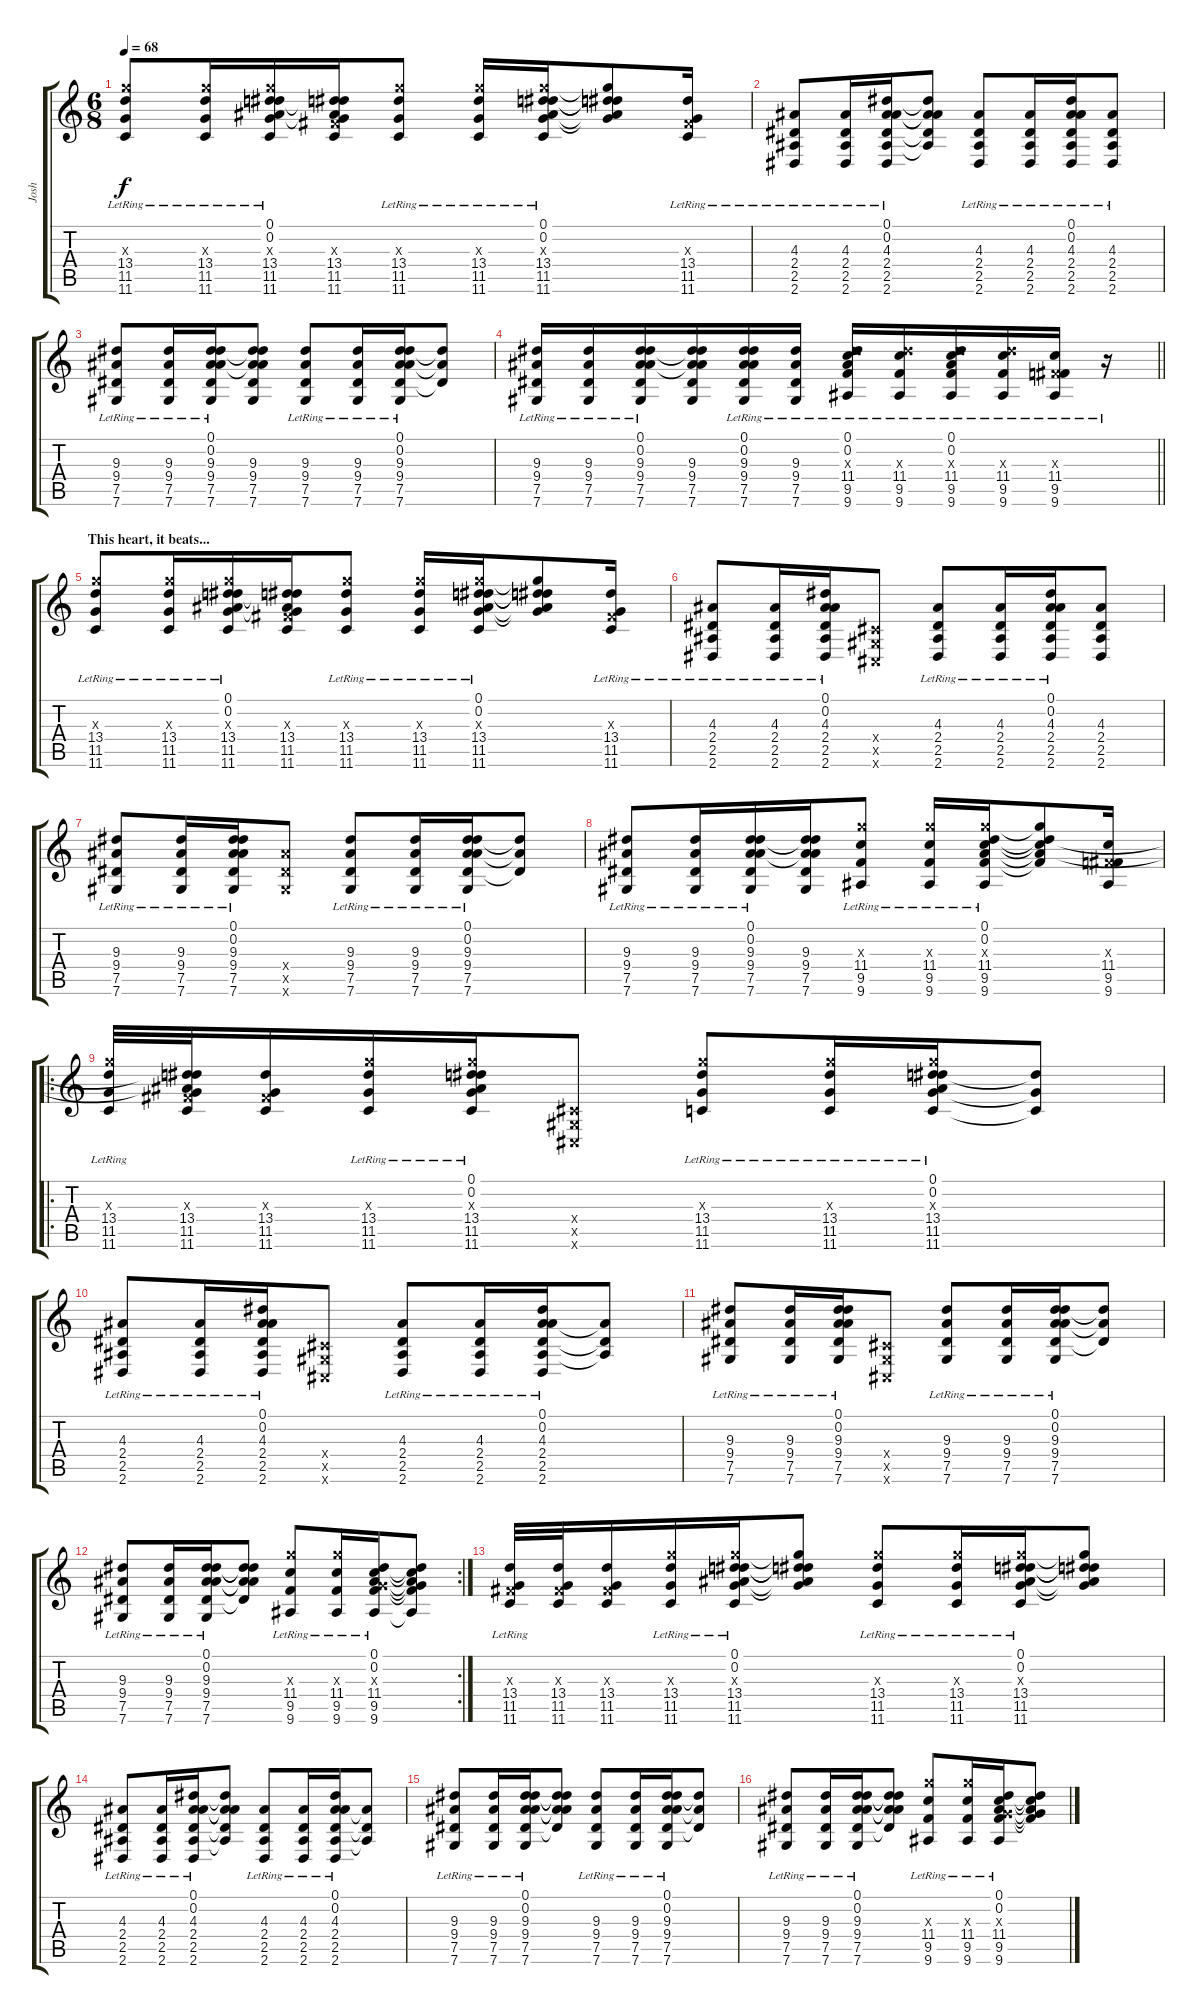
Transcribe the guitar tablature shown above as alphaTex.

\track ("Josh" "Josh") {instrument acousticguitarsteel}
\staff {score tabs}
\tuning (Eb4 Bb3 Gb3 Db3 Ab2 Db2) {hide}
\ts (6 8)
\tempo 68
\clef g2
\ks c
(13.3{x} 13.4{lr} 11.5{lr} 11.6{lr}).8{dy f} (13.3{x} 13.4{lr} 11.5{lr} 11.6{lr}).16 (0.1{lr} 0.2{lr} 13.3{x} 13.4{lr} 11.5{lr} 11.6{lr}).16 (0.1{t} 0.2{t} 0.3{x} 13.4 11.5 11.6).16 (13.3{x} 13.4{lr} 11.5{lr} 11.6{lr}).8 (13.3{x} 13.4{lr} 11.5{lr} 11.6{lr}).16 (0.1{lr} 0.2{lr} 13.3{x} 13.4{lr} 11.5{lr} 11.6{lr}).16 (0.1{t} 0.2{t} 13.3{t} 13.4{t} 11.5{t}).8 (0.3{x} 13.4{lr} 11.5{lr} 11.6{lr}).16 |
(4.3{lr} 2.4{lr} 2.5{lr} 2.6{lr}).8 (4.3{lr} 2.4{lr} 2.5{lr} 2.6{lr}).16 (0.1{lr} 0.2{lr} 4.3{lr} 2.4{lr} 2.5{lr} 2.6{lr}).16 (0.1{t} 0.2{t} 4.3{t} 2.4{t} 2.5{t}).8 (4.3{lr} 2.4{lr} 2.5{lr} 2.6{lr}).8 (4.3{lr} 2.4{lr} 2.5{lr} 2.6{lr}).16 (0.1{lr} 0.2{lr} 4.3{lr} 2.4{lr} 2.5{lr} 2.6{lr}).16 (4.3{lr} 2.4{lr} 2.5{lr} 2.6{lr}).8 |
(9.3{lr} 9.4{lr} 7.5{lr} 7.6{lr}).8 (9.3{lr} 9.4{lr} 7.5{lr} 7.6{lr}).16 (0.1{lr} 0.2{lr} 9.3{lr} 9.4{lr} 7.5{lr} 7.6{lr}).16 (0.1{t} 0.2{t} 9.3 9.4 7.5 7.6).8 (9.3{lr} 9.4{lr} 7.5{lr} 7.6{lr}).8 (9.3{lr} 9.4{lr} 7.5{lr} 7.6{lr}).16 (0.1{lr} 0.2{lr} 9.3{lr} 9.4{lr} 7.5{lr} 7.6{lr}).16 (9.3{t} 9.4{t} 7.5{t}).8 |
\barLineRight lightlight
(9.3{lr} 9.4{lr} 7.5{lr} 7.6{lr}).16 (9.3{lr} 9.4{lr} 7.5{lr} 7.6{lr}).16 (0.1{lr} 0.2{lr} 9.3{lr} 9.4{lr} 7.5{lr} 7.6{lr}).16 (0.1{t} 0.2{t} 9.3 9.4 7.5 7.6).16 (0.1 0.2 9.3{lr} 9.4{lr} 7.5{lr} 7.6{lr}).16 (9.3 9.4{lr} 7.5{lr} 7.6{lr}).16 (0.1 0.2 9.3{x} 11.4{lr} 9.5{lr} 9.6{lr}).16 (9.3{x} 11.4{lr} 9.5{lr} 9.6{lr}).16 (0.1 0.2 9.3{x} 11.4{lr} 9.5{lr} 9.6{lr}).16 (9.3{x} 11.4{lr} 9.5{lr} 9.6{lr}).16 (0.3{x} 11.4{lr} 9.5{lr} 9.6{lr}).16 r.16 |
\section ("" "This heart, it beats...")
(13.3{x} 13.4{lr} 11.5{lr} 11.6{lr}).8 (13.3{x} 13.4{lr} 11.5{lr} 11.6{lr}).16 (0.1{lr} 0.2{lr} 13.3{x} 13.4{lr} 11.5{lr} 11.6{lr}).16 (0.1{t} 0.2{t} 0.3{x} 13.4 11.5 11.6).16 (13.3{x} 13.4{lr} 11.5{lr} 11.6{lr}).8 (13.3{x} 13.4{lr} 11.5{lr} 11.6{lr}).16 (0.1{lr} 0.2{lr} 13.3{x} 13.4{lr} 11.5{lr} 11.6{lr}).16 (0.1{t} 0.2{t} 13.3{t} 13.4{t} 11.5{t}).8 (0.3{x} 13.4{lr} 11.5{lr} 11.6{lr}).16 |
(4.3{lr} 2.4{lr} 2.5{lr} 2.6{lr}).8 (4.3{lr} 2.4{lr} 2.5{lr} 2.6{lr}).16 (0.1{lr} 0.2{lr} 4.3{lr} 2.4{lr} 2.5{lr} 2.6{lr}).16 (0.4{x} 0.5{x} 0.6{x}).8 (4.3{lr} 2.4{lr} 2.5{lr} 2.6{lr}).8 (4.3{lr} 2.4{lr} 2.5{lr} 2.6{lr}).16 (0.1{lr} 0.2{lr} 4.3{lr} 2.4{lr} 2.5{lr} 2.6{lr}).16 (4.3 2.4 2.5 2.6).8 |
(9.3{lr} 9.4{lr} 7.5{lr} 7.6{lr}).8 (9.3{lr} 9.4{lr} 7.5{lr} 7.6{lr}).16 (0.1{lr} 0.2{lr} 9.3{lr} 9.4{lr} 7.5{lr} 7.6{lr}).16 (9.4{x} 7.5{x} 7.6{x}).8 (9.3{lr} 9.4{lr} 7.5{lr} 7.6{lr}).8 (9.3{lr} 9.4{lr} 7.5{lr} 7.6{lr}).16 (0.1{lr} 0.2{lr} 9.3{lr} 9.4{lr} 7.5{lr} 7.6{lr}).16 (9.3{t} 9.4{t} 7.5{t}).8 |
(9.3 9.4{lr} 7.5{lr} 7.6{lr}).8 (9.3 9.4{lr} 7.5{lr} 7.6{lr}).16 (0.1{lr} 0.2{lr} 9.3 9.4{lr} 7.5{lr} 7.6{lr}).16 (0.1{t} 0.2{t} 9.3 9.4 7.5 7.6).16 (13.3{x} 11.4{lr} 9.5{lr} 9.6{lr}).8 (13.3{x} 11.4{lr} 9.5{lr} 9.6{lr}).16 (0.1{lr} 0.2{lr} 13.3{x} 11.4{lr} 9.5{lr} 9.6{lr}).16 (0.1{t} 0.2{t} 13.3{t} 11.4{t} 9.5{t}).8 (0.3{x} 11.4 9.5 9.6).16 |
\ro
(13.3{x} 13.4{lr} 11.5{lr} 11.6{lr}).32 (0.1{t} 0.2{t} 0.3{x} 13.4 11.5 11.6).32 (0.3{x} 13.4 11.5 11.6).16 (13.3{x} 13.4{lr} 11.5{lr} 11.6{lr}).16 (0.1{lr} 0.2{lr} 13.3{x} 13.4{lr} 11.5{lr} 11.6{lr}).16 (0.4{x} 0.5{x} 0.6{x}).8 (13.3{x} 13.4{lr} 11.5{lr} 11.6{lr}).8 (13.3{x} 13.4{lr} 11.5{lr} 11.6{lr}).16 (0.1{lr} 0.2{lr} 13.3{x} 13.4{lr} 11.5{lr} 11.6{lr}).16 (13.4{t} 11.5{t} 11.6{t}).8 |
(4.3{lr} 2.4{lr} 2.5{lr} 2.6{lr}).8 (4.3{lr} 2.4{lr} 2.5{lr} 2.6{lr}).16 (0.1{lr} 0.2{lr} 4.3{lr} 2.4{lr} 2.5{lr} 2.6{lr}).16 (0.4{x} 0.5{x} 0.6{x}).8 (4.3{lr} 2.4{lr} 2.5{lr} 2.6{lr}).8 (4.3{lr} 2.4{lr} 2.5{lr} 2.6{lr}).16 (0.1{lr} 0.2{lr} 4.3{lr} 2.4{lr} 2.5{lr} 2.6{lr}).16 (4.3{t} 2.4{t} 2.5{t}).8 |
(9.3{lr} 9.4{lr} 7.5{lr} 7.6{lr}).8 (9.3{lr} 9.4{lr} 7.5{lr} 7.6{lr}).16 (0.1{lr} 0.2{lr} 9.3{lr} 9.4{lr} 7.5{lr} 7.6{lr}).16 (0.4{x} 0.5{x} 0.6{x}).8 (9.3{lr} 9.4{lr} 7.5{lr} 7.6{lr}).8 (9.3{lr} 9.4{lr} 7.5{lr} 7.6{lr}).16 (0.1{lr} 0.2{lr} 9.3{lr} 9.4{lr} 7.5{lr} 7.6{lr}).16 (9.3{t} 9.4{t} 7.5{t}).8 |
\rc 2
(9.3{lr} 9.4{lr} 7.5{lr} 7.6{lr}).8 (9.3{lr} 9.4{lr} 7.5{lr} 7.6{lr}).16 (0.1{lr} 0.2{lr} 9.3{lr} 9.4{lr} 7.5{lr} 7.6{lr}).16 (0.1{t} 0.2{t} 9.3{t} 9.4{t} 7.5{t}).8 (13.3{x} 11.4{lr} 9.5{lr} 9.6{lr}).8 (13.3{x} 11.4{lr} 9.5{lr} 9.6{lr}).16 (0.1{lr} 0.2{lr} 1.3{x} 11.4{lr} 9.5{lr} 9.6{lr}).16 (0.1{t} 0.2{t} 1.3{t} 11.4{t} 9.5{t} 9.6{t}).8 |
(0.3{x} 13.4 11.5 11.6{lr}).32 (0.3{x} 13.4 11.5 11.6).32 (0.3{x} 13.4 11.5 11.6).16 (13.3{x} 13.4{lr} 11.5{lr} 11.6{lr}).16 (0.1{lr} 0.2{lr} 13.3{x} 13.4{lr} 11.5{lr} 11.6{lr}).16 (0.1{t} 0.2{t} 13.3{t} 13.4{t} 11.5{t}).8 (13.3{x} 13.4{lr} 11.5{lr} 11.6{lr}).8 (13.3{x} 13.4{lr} 11.5{lr} 11.6{lr}).16 (0.1{lr} 0.2{lr} 13.3{x} 13.4{lr} 11.5{lr} 11.6{lr}).16 (0.1{t} 0.2{t} 13.3{t} 13.4{t} 11.5{t}).8 |
(4.3{lr} 2.4{lr} 2.5{lr} 2.6{lr}).8 (4.3{lr} 2.4{lr} 2.5{lr} 2.6{lr}).16 (0.1{lr} 0.2{lr} 4.3{lr} 2.4{lr} 2.5{lr} 2.6{lr}).16 (0.1{t} 0.2{t} 4.3{t} 2.4{t} 2.5{t}).8 (4.3{lr} 2.4{lr} 2.5{lr} 2.6{lr}).8 (4.3{lr} 2.4{lr} 2.5{lr} 2.6{lr}).16 (0.1{lr} 0.2{lr} 4.3{lr} 2.4{lr} 2.5{lr} 2.6{lr}).16 (4.3{t} 2.4{t} 2.5{t}).8 |
(9.3{lr} 9.4{lr} 7.5{lr} 7.6{lr}).8 (9.3{lr} 9.4{lr} 7.5{lr} 7.6{lr}).16 (0.1{lr} 0.2{lr} 9.3{lr} 9.4{lr} 7.5{lr} 7.6{lr}).16 (0.1{t} 0.2{t} 9.3{t} 9.4{t} 7.5{t}).8 (9.3{lr} 9.4{lr} 7.5{lr} 7.6{lr}).8 (9.3{lr} 9.4{lr} 7.5{lr} 7.6{lr}).16 (0.1{lr} 0.2{lr} 9.3{lr} 9.4{lr} 7.5{lr} 7.6{lr}).16 (9.3{t} 9.4{t} 7.5{t}).8 |
(9.3{lr} 9.4{lr} 7.5{lr} 7.6{lr}).8 (9.3{lr} 9.4{lr} 7.5{lr} 7.6{lr}).16 (0.1{lr} 0.2{lr} 9.3{lr} 9.4{lr} 7.5{lr} 7.6{lr}).16 (0.1{t} 0.2{t} 9.3{t} 9.4{t} 7.5{t}).8 (13.3{x} 11.4{lr} 9.5{lr} 9.6{lr}).8 (13.3{x} 11.4{lr} 9.5{lr} 9.6{lr}).16 (0.1{lr} 0.2{lr} 1.3{x} 11.4{lr} 9.5{lr} 9.6{lr}).16 (0.1{t} 0.2{t} 1.3{t} 11.4{t} 9.5{t}).8
